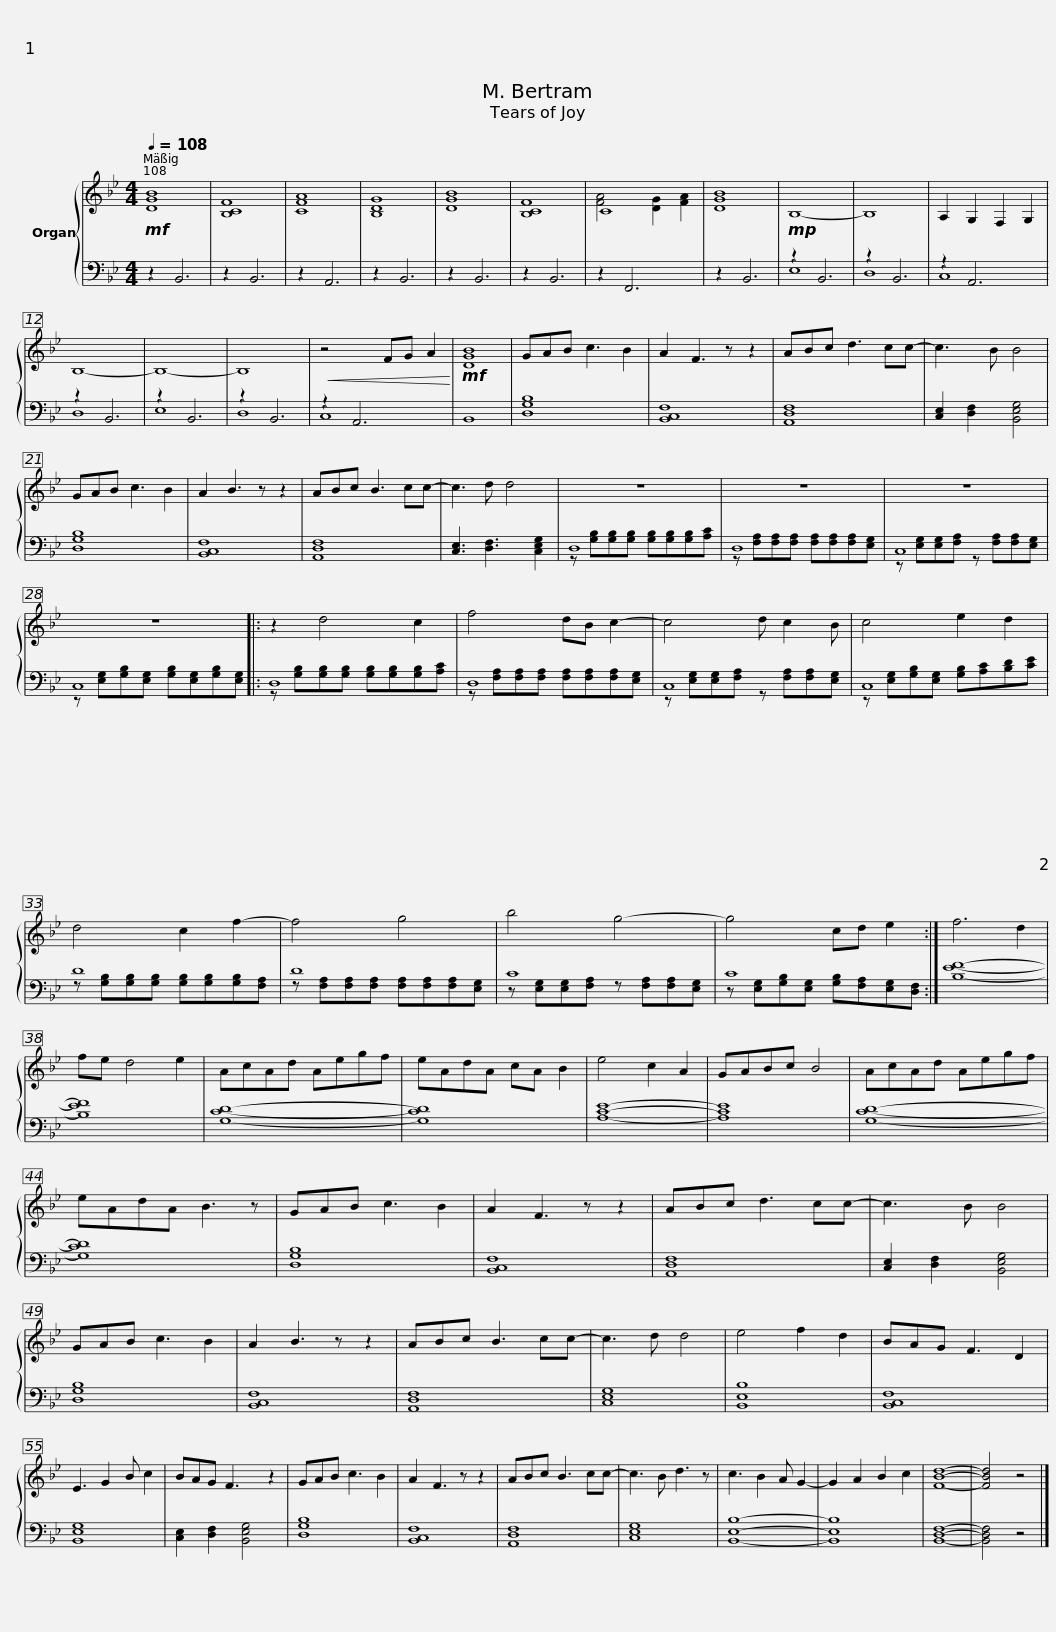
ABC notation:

X:1
%%score { ( 1 3 ) | ( 2 4 ) }
L:1/8
Q:1/4=108
M:4/4
I:linebreak $
K:Bb
V:1 treble
V:3 treble
V:2 bass
V:4 bass
V:1
!mf! [DGB]8 | [B,CF]8 | [CFA]8 | [B,DG]8 | [DGB]8 | %5
 [B,CF]8 | C8 | [DGB]8 |!mp! B,8- | B,8 | %10
 A,2 G,2 F,2 G,2 | B,8- | B,8- |$ B,8 |!<(! z4 FG A2!<)! | %15
!mf! [DGB]8 | GAB c3 B2 | A2 F3 z z2 | ABc d3 cc- | c3 B B4 | %20
 GAB c3 B2 | A2 B3 z z2 |$ ABc B3 cc- | c3 d d4 | z8 | %25
 z8 | z8 | z8 |:$ z2 d4 c2 | f4 dB c2- | %30
 c4 d c2 B | c4 e2 d2 | d4 c2 f2- |$ f4 g4 | b4 g4- | %35
 g4 cd e2 :|$ f6 d2 | fe d4 e2 | AcAd Aegf | eAdA cA B2 | %40
 e4 c2 A2 | GABc B4 | AcAd Aegf |$ eAdA B3 z | GAB c3 B2 | %45
 A2 F3 z z2 | ABc d3 cc- | c3 B B4 | GAB c3 B2 | A2 B3 z z2 | %50
 ABc B3 cc- |$ c3 d d4 | e4 f2 d2 | BAG F3 D2 | E3 G2 B c2 | %55
 BAG F3 z2 | GAB c3 B2 | A2 F3 z z2 | ABc B3 cc- | c3 B d3 z |$ %60
 c3 B2 A G2- | G2 A2 B2 c2 | [FBd]8- | [FBd]4 z4 |] %64
V:2
 z2 B,,6 | z2 B,,6 | z2 A,,6 | z2 B,,6 | z2 B,,6 | %5
 z2 B,,6 | z2 F,,6 | z2 B,,6 | z2 B,,6 | z2 B,,6 | %10
 z2 A,,6 | z2 B,,6 | z2 B,,6 |$ z2 B,,6 | z2 A,,6 | %15
 B,,8 | [D,G,B,]8 | [B,,C,F,]8 | [A,,D,F,]8 | [C,E,]2 [D,F,]2 [B,,E,G,]4 | %20
 [D,G,B,]8 | [B,,C,F,]8 |$ [A,,D,F,]8 | [C,E,]3 [D,F,]3 [C,E,G,]2 | D,8 | %25
 D,8 | C,8 | C,8 |:$ D,8 | D,8 | %30
 C,8 | C,8 | D8 |$ D8 | C8 | %35
 C8 :|$ [B,EF]8- | [B,EF]8 | [G,CD]8- | [G,CD]8 | %40
 [A,CE]8- | [A,CE]8 | [G,CD]8- |$ [G,CD]8 | [D,G,B,]8 | %45
 [B,,C,F,]8 | [A,,D,F,]8 | [C,E,]2 [D,F,]2 [B,,E,G,]4 | [D,G,B,]8 | [B,,C,F,]8 | %50
 [A,,D,F,]8 |$ [C,E,G,]8 | [B,,E,B,]8 | [B,,C,F,]8 | [B,,E,G,]8 | %55
 [C,E,]2 [D,F,]2 [B,,E,G,]4 | [D,G,B,]8 | [B,,C,F,]8 | [A,,D,F,]8 | [C,E,G,]8 |$ %60
 [B,,E,B,]8- | [B,,E,B,]8 | [B,,D,F,]8- | [B,,D,F,]4 z4 |] %64
V:3
 x8 | x8 | x8 | x8 | x8 | %5
 x8 | [FA]4 [DG]2 [FA]2 | x8 | x8 | x8 | %10
 x8 | x8 | x8 |$ x8 | x8 | %15
 x8 | x8 | x8 | x8 | x8 | %20
 x8 | x8 |$ x8 | x8 | x8 | %25
 x8 | x8 | x8 |:$ x8 | x8 | %30
 x8 | x8 | x8 |$ x8 | x8 | %35
 x8 :|$ x8 | x8 | x8 | x8 | %40
 x8 | x8 | x8 |$ x8 | x8 | %45
 x8 | x8 | x8 | x8 | x8 | %50
 x8 |$ x8 | x8 | x8 | x8 | %55
 x8 | x8 | x8 | x8 | x8 |$ %60
 x8 | x8 | x8 | x8 |] %64
V:4
 x8 | x8 | x8 | x8 | x8 | %5
 x8 | x8 | x8 | E,8 | D,8 | %10
 C,8 | D,8 | E,8 |$ D,8 | C,8 | %15
 x8 | x8 | x8 | x8 | x8 | %20
 x8 | x8 |$ x8 | x8 | z [G,B,][G,B,][G,B,] [G,B,][G,B,][G,B,][A,C] | %25
 z [F,A,][F,A,][F,A,] [F,A,][F,A,][F,A,][E,G,] | z [E,G,][E,G,][F,A,] z [F,A,][F,A,][E,G,] | z [E,G,][G,B,][E,G,] [G,B,][E,G,][G,B,][E,G,] |:$ z [G,B,][G,B,][G,B,] [G,B,][G,B,][G,B,][A,C] | z [F,A,][F,A,][F,A,] [F,A,][F,A,][F,A,][E,G,] | %30
 z [E,G,][E,G,][F,A,] z [F,A,][F,A,][E,G,] | z [E,G,][G,B,][E,G,] [G,B,][A,C][B,D][CE] | z [G,B,][G,B,][G,B,] [G,B,][G,B,][G,B,][F,A,] |$ z [F,A,][F,A,][F,A,] [F,A,][F,A,][F,A,][E,G,] | z [E,G,][E,G,][F,A,] z [F,A,][F,A,][E,G,] | %35
 z [E,G,][G,B,][E,G,] [G,B,][F,A,][E,G,][D,F,] :|$ x8 | x8 | x8 | x8 | %40
 x8 | x8 | x8 |$ x8 | x8 | %45
 x8 | x8 | x8 | x8 | x8 | %50
 x8 |$ x8 | x8 | x8 | x8 | %55
 x8 | x8 | x8 | x8 | x8 |$ %60
 x8 | x8 | x8 | x8 |] %64
